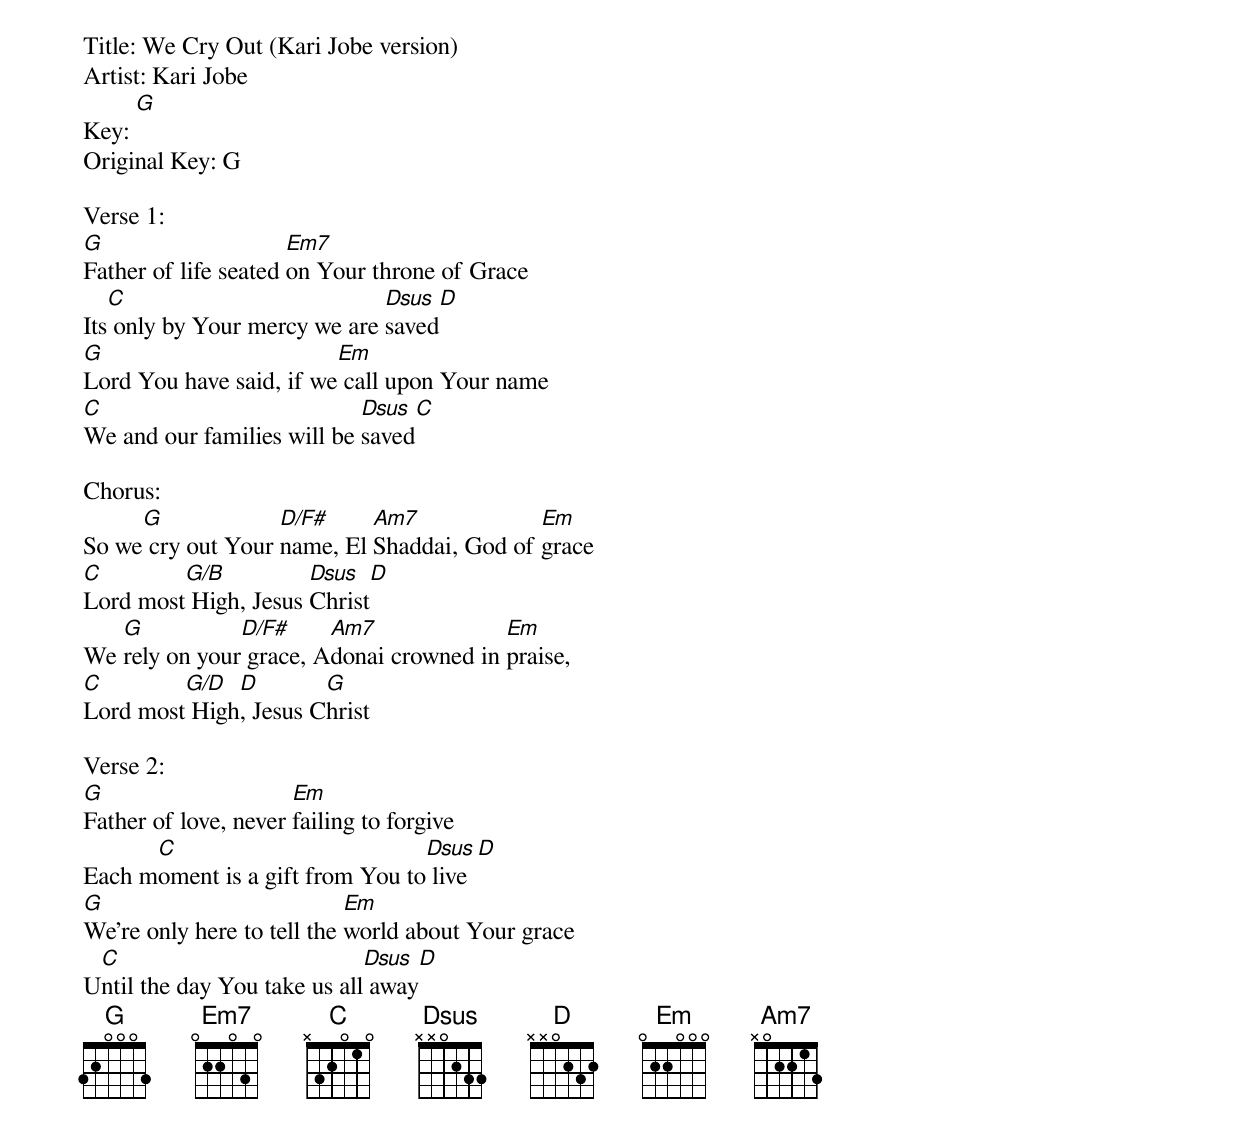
Title: We Cry Out (Kari Jobe version)
Artist: Kari Jobe
Key: [G]
Original Key: G

Verse 1:
[G]Father of life seated [Em7]on Your throne of Grace
Its[C] only by Your mercy we are [Dsus]saved[D]
[G]Lord You have said, if we[Em] call upon Your name
[C]We and our families will be [Dsus]saved[C]

Chorus:
So we[G] cry out Your [D/F#]name, El [Am7]Shaddai, God of [Em]grace
[C]Lord most[G/B] High, Jesus [Dsus]Christ[D]
We [G]rely on your[D/F#] grace, A[Am7]donai crowned in [Em]praise,
[C]Lord most[G/D] High[D], Jesus C[G]hrist

Verse 2:
[G]Father of love, never [Em]failing to forgive
Each m[C]oment is a gift from You to[Dsus] live[D]
[G]We're only here to tell the [Em]world about Your grace
U[C]ntil the day You take us all[Dsus] away[D]
